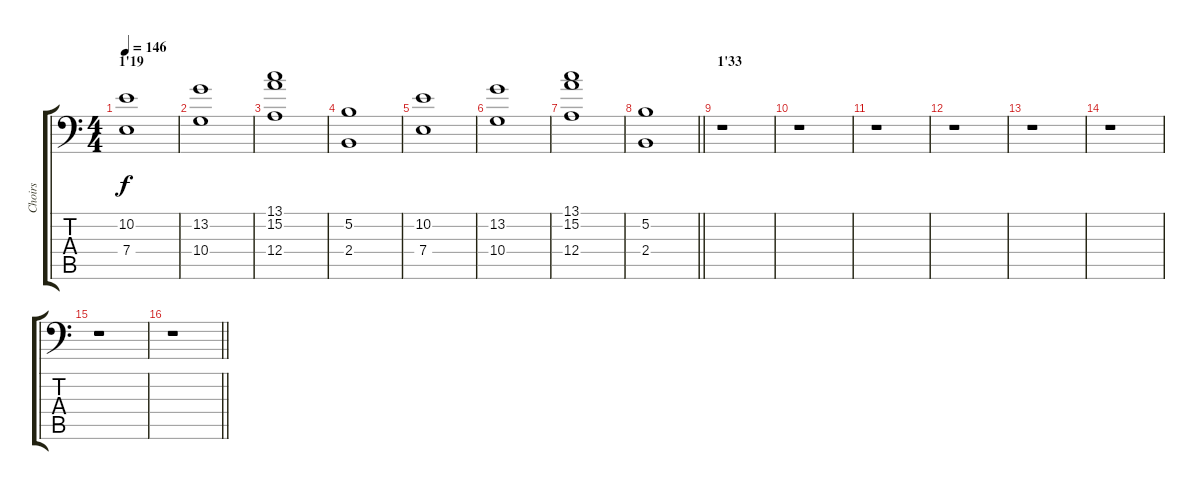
\track ("Choirs" "Choirs") {instrument choiraahs}
\staff {score tabs}
\tuning (B3 Gb3 D3 A2 E2 A1) {hide}
\ts (4 4)
\section ("" "1'19")
\tempo 146
\clef f4
\ks c
(10.2 7.4).1{dy f} |
(13.2 10.4).1 |
(13.1 15.2 12.4).1 |
(5.2 2.4).1 |
(10.2 7.4).1 |
(13.2 10.4).1 |
(13.1 15.2 12.4).1 |
\barLineRight lightlight
(5.2 2.4).1 |
\section ("" "1'33")
r.1 |
r.1 |
r.1 |
r.1 |
r.1 |
r.1 |
r.1 |
\barLineRight lightlight
r.1
